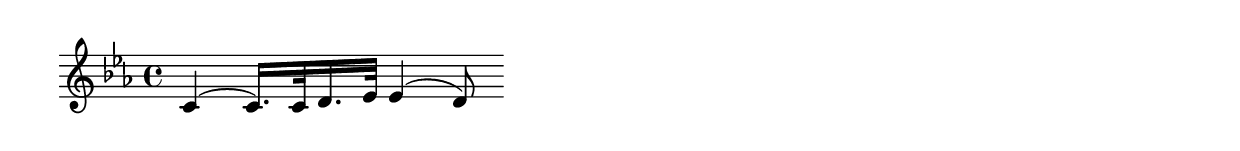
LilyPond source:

\version "2.6.3"
\include "english.ly"

melody = \relative c' {
  \key c \minor
  \time 4/4
  c4^( c16.)[ c32 d16. ef32] ef4^( d8) \bar ""
}

\score {
  \new Staff \melody
  \midi { \tempo 4 = 44}
  \layout {
    indent = 0.0\cm
    \context {
      \Score
       \remove Bar_number_engraver
    }
  }
}
\paper { raggedright = ##t }